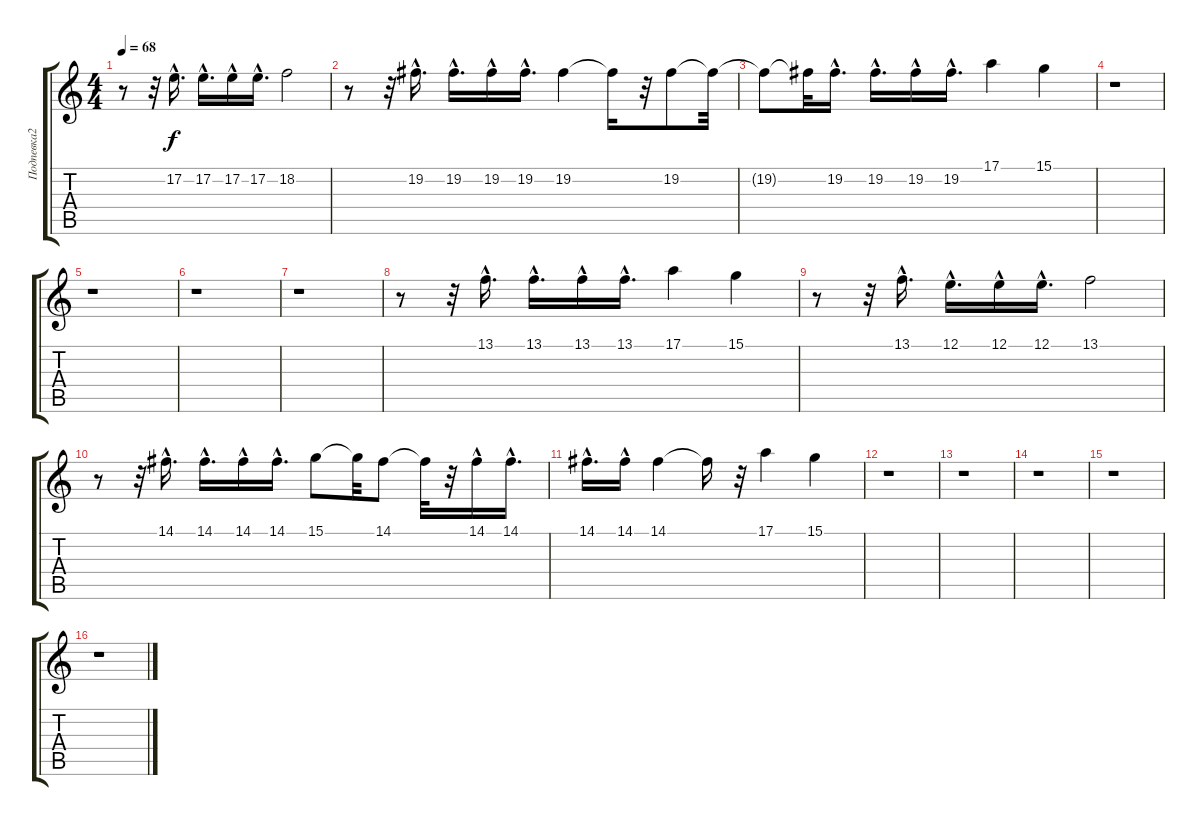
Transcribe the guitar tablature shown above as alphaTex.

\track ("Подпевка2" "Подпевка2") {instrument synthvoice}
\staff {score tabs}
\tuning (E4 B3 G3 D3 A2 E2) {hide}
\ts (4 4)
\tempo 68
\clef g2
\ks c
r.8{dy f} r.32 17.2{hac}.16{d} 17.2{hac}.16{d} 17.2{hac}.16 17.2{hac}.16{d} 18.2.2 |
r.8 r.32 19.2{hac}.16{d} 19.2{hac}.16{d} 19.2{hac}.16 19.2{hac}.16{d} 19.2.4 19.2{t}.16 r.32 19.2.8 19.2{t}.32 |
19.2{t}.8 19.2{t}.32 19.2{hac}.16{d} 19.2{hac}.16{d} 19.2{hac}.16 19.2{hac}.16{d} 17.1.4 15.1.4 |
r.1 |
r.1 |
r.1 |
r.1 |
r.8 r.32 13.1{hac}.16{d} 13.1{hac}.16{d} 13.1{hac}.16 13.1{hac}.16{d} 17.1.4 15.1.4 |
r.8 r.32 13.1{hac}.16{d} 12.1{hac}.16{d} 12.1{hac}.16 12.1{hac}.16{d} 13.1.2 |
r.8 r.32 14.1{hac}.16{d} 14.1{hac}.16{d} 14.1{hac}.16 14.1{hac}.16{d} 15.1.8 15.1{t}.32 14.1.8 14.1{t}.32 r.32 14.1{hac}.16 14.1{hac}.16{d} |
14.1{hac}.16{d} 14.1{hac}.16 14.1.4 14.1{t}.16 r.32 17.1.4 15.1.4 |
r.1 |
r.1 |
r.1 |
r.1 |
r.1
